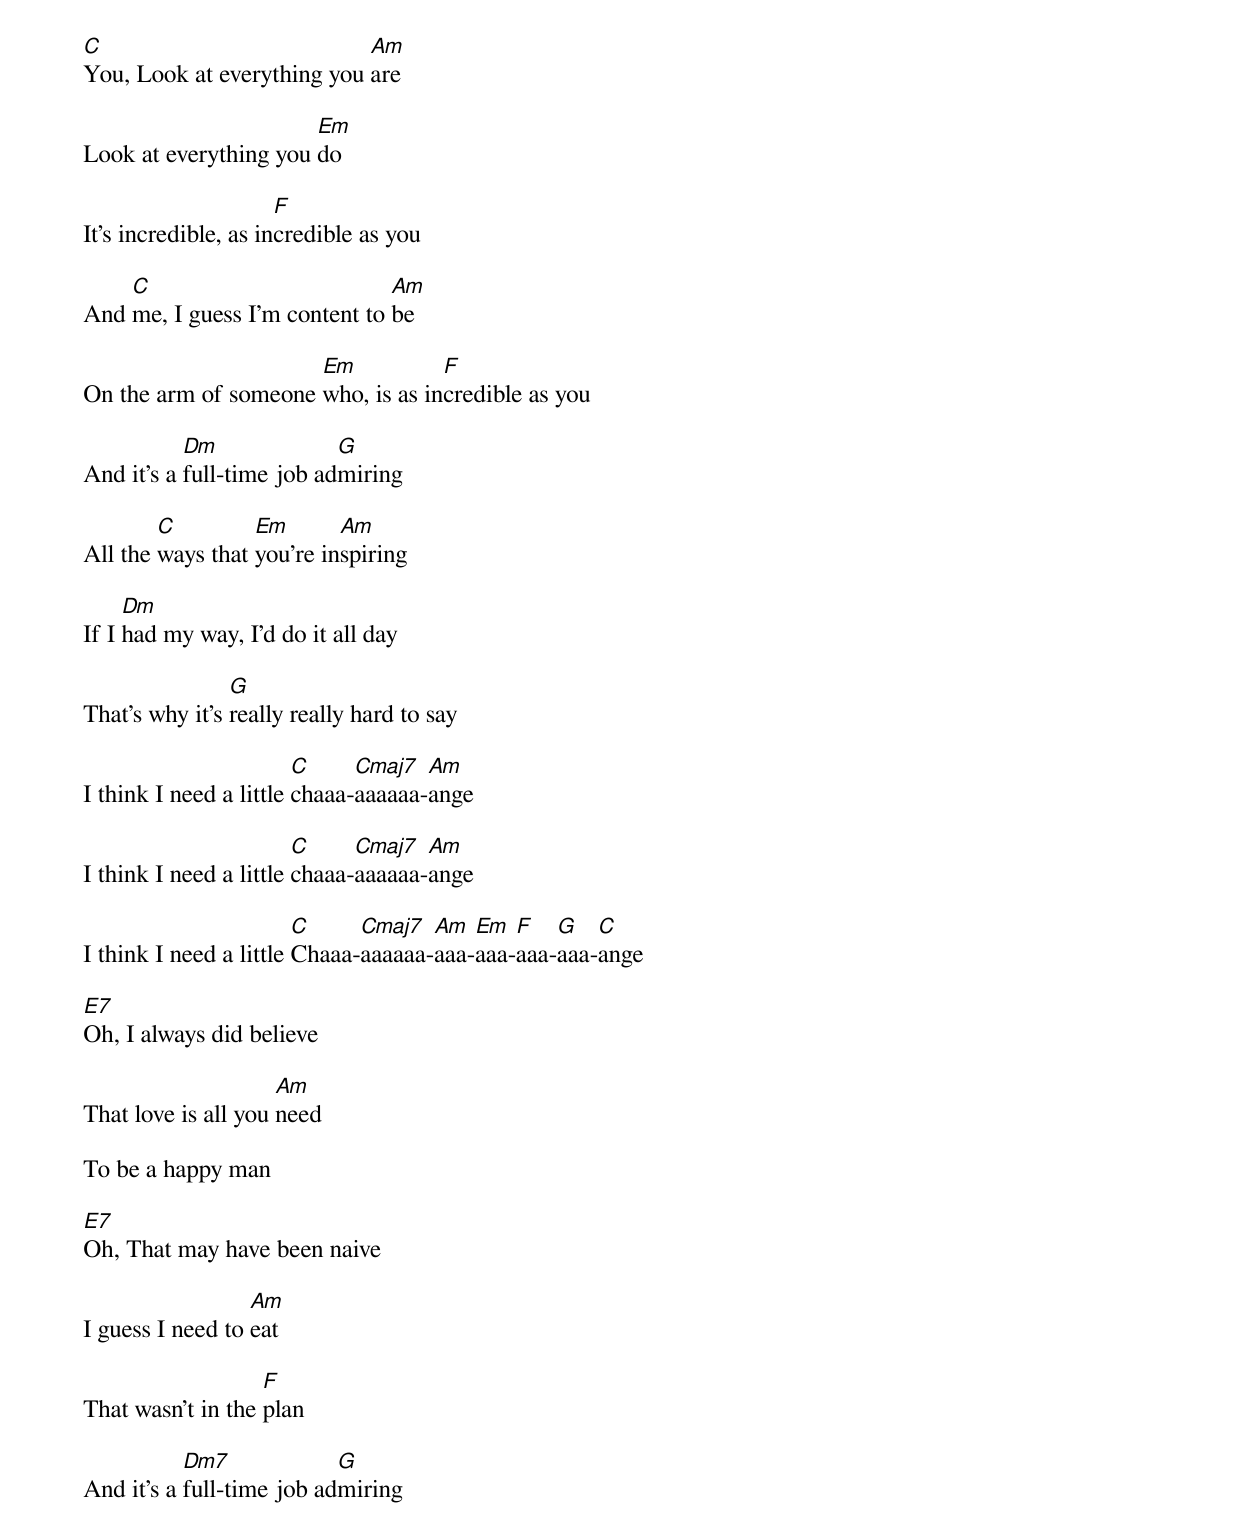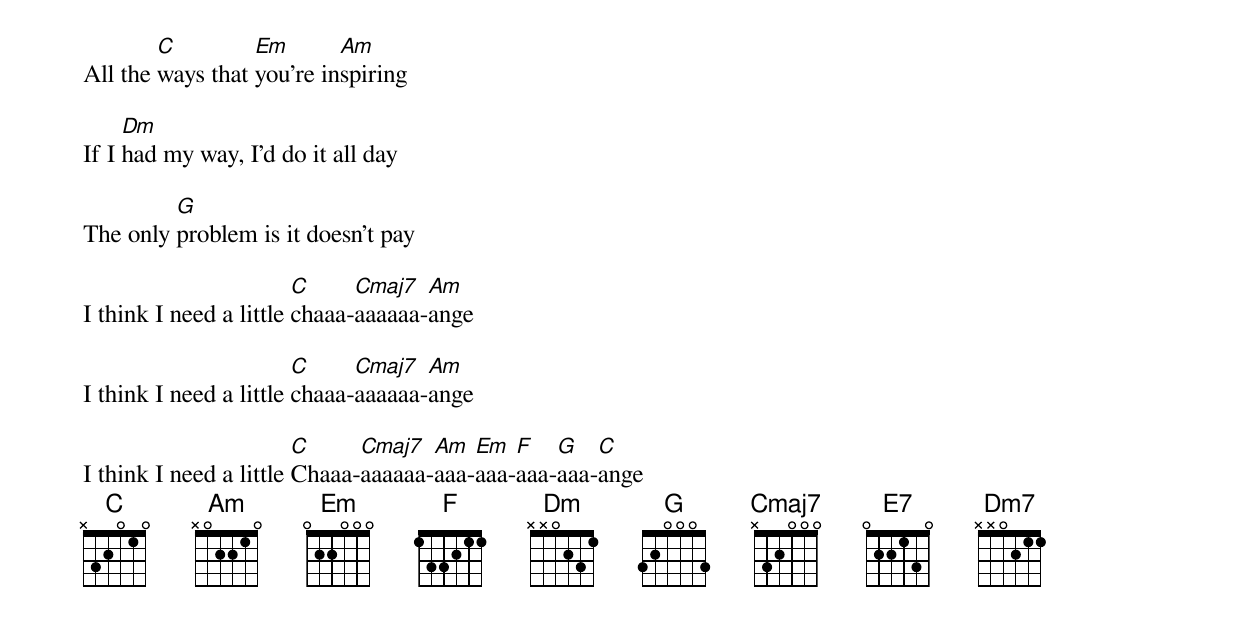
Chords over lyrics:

C                           Am
You, Look at everything you are

                       Em
Look at everything you do

                      F
It's incredible, as incredible as you

    C                          Am
And me, I guess I'm content to be

                      Em           F
On the arm of someone who, is as incredible as you

           Dm              G
And it's a full-time job admiring

        C         Em       Am
All the ways that you're inspiring

     Dm
If I had my way, I'd do it all day

                G
That's why it's really really hard to say

                        C     Cmaj7  Am
I think I need a little chaaa-aaaaaa-ange

                        C     Cmaj7  Am
I think I need a little chaaa-aaaaaa-ange

                        C     Cmaj7  Am  Em  F   G   C
I think I need a little Chaaa-aaaaaa-aaa-aaa-aaa-aaa-ange

E7
Oh, I always did believe

                     Am
That love is all you need

To be a happy man

E7
Oh, That may have been naive

                  Am
I guess I need to eat

                   F
That wasn't in the plan

           Dm7             G
And it's a full-time job admiring

        C         Em       Am
All the ways that you're inspiring

     Dm
If I had my way, I'd do it all day

         G
The only problem is it doesn't pay

                        C     Cmaj7  Am
I think I need a little chaaa-aaaaaa-ange

                        C     Cmaj7  Am
I think I need a little chaaa-aaaaaa-ange

                        C     Cmaj7  Am  Em  F   G   C
I think I need a little Chaaa-aaaaaa-aaa-aaa-aaa-aaa-ange
